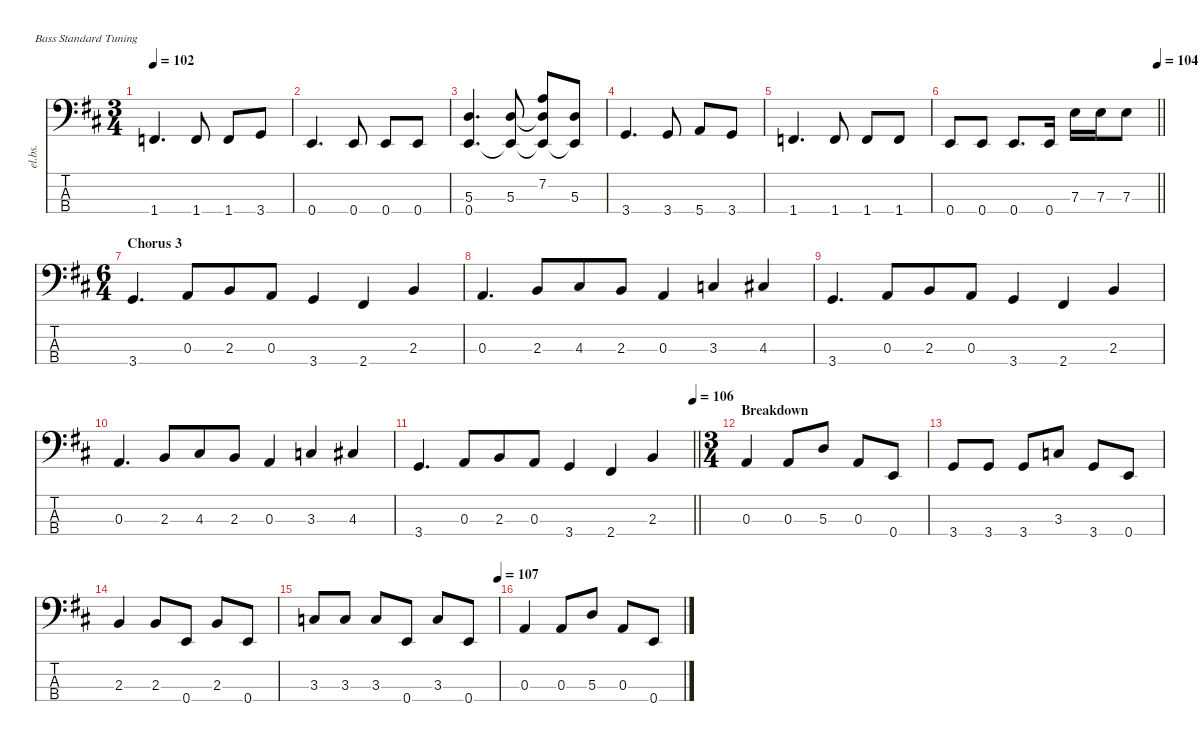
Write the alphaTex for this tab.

\defaultSystemsLayout 4
\hideDynamics
\bracketExtendMode nobrackets
\otherSystemsTrackNameOrientation horizontal
\track ("Jason Newsted" "el.bs.") {defaultSystemsLayout 8 instrument electricbasspick}
\staff {score tabs}
\tuning (G2 D2 A1 E1)
\ts (3 4)
\tempo 102
\clef f4
\ks bminor
1.4{acc forcenatural}.4{d dy f beam Up} 1.4{acc forcenatural}.8{beam Up} 1.4{acc forcenatural}.8{beam Up} 3.4{acc forcenatural}.8{beam Up} |
0.4{acc forcenatural}.4{d beam Up} 0.4{acc forcenatural}.8{beam Up} 0.4{acc forcenatural}.8{beam Up} 0.4{acc forcenatural}.8{beam Up} |
(5.3{acc forcenatural} 0.4{acc forcenatural}).4{d beam Up} (5.3{acc forcenatural} 0.4{t acc forcenatural}).8{beam Up} (7.2{acc forcenatural} 5.3{t acc forcenatural} 0.4{t acc forcenatural}).8{beam Up} (5.3{acc forcenatural} 0.4{t acc forcenatural}).8{beam Up} |
3.4{acc forcenatural}.4{d beam Up} 3.4{acc forcenatural}.8{beam Up} 5.4{acc forcenatural}.8{beam Up} 3.4{acc forcenatural}.8{beam Up} |
1.4{acc forcenatural}.4{d beam Up} 1.4{acc forcenatural}.8{beam Up} 1.4{acc forcenatural}.8{beam Up} 1.4{acc forcenatural}.8{beam Up} |
\tempo (104 1)
\barLineRight lightlight
0.4{acc forcenatural}.8{beam Up} 0.4{acc forcenatural}.8{beam Up} 0.4{acc forcenatural}.8{d beam Up} 0.4{acc forcenatural}.16{beam Up} 7.3{acc forcenatural}.16{beam Down} 7.3{acc forcenatural}.16{beam Down} 7.3{acc forcenatural}.8{beam Down} |
\ts (6 4)
\beaming (8 6 6)
\section ("" "Chorus 3")
3.4{acc forcenatural}.4{d beam Up} 0.3{acc forcenatural}.8{beam Up} 2.3{acc forcenatural}.8{beam Up} 0.3{acc forcenatural}.8{beam Up} 3.4{acc forcenatural}.4{beam Up} 2.4{acc #}.4{beam Up} 2.3{acc forcenatural}.4{beam Up} |
0.3{acc forcenatural}.4{d beam Up} 2.3{acc forcenatural}.8{beam Up} 4.3{acc #}.8{beam Up} 2.3{acc forcenatural}.8{beam Up} 0.3{acc forcenatural}.4{beam Up} 3.3{acc forcenatural}.4{beam Up} 4.3{acc #}.4{beam Up} |
3.4{acc forcenatural}.4{d beam Up} 0.3{acc forcenatural}.8{beam Up} 2.3{acc forcenatural}.8{beam Up} 0.3{acc forcenatural}.8{beam Up} 3.4{acc forcenatural}.4{beam Up} 2.4{acc #}.4{beam Up} 2.3{acc forcenatural}.4{beam Up} |
0.3{acc forcenatural}.4{d beam Up} 2.3{acc forcenatural}.8{beam Up} 4.3{acc #}.8{beam Up} 2.3{acc forcenatural}.8{beam Up} 0.3{acc forcenatural}.4{beam Up} 3.3{acc forcenatural}.4{beam Up} 4.3{acc #}.4{beam Up} |
\tempo (106 1)
\barLineRight lightlight
3.4{acc forcenatural}.4{d beam Up} 0.3{acc forcenatural}.8{beam Up} 2.3{acc forcenatural}.8{beam Up} 0.3{acc forcenatural}.8{beam Up} 3.4{acc forcenatural}.4{beam Up} 2.4{acc #}.4{beam Up} 2.3{acc forcenatural}.4{beam Up} |
\ts (3 4)
\beaming (8 2 2 2)
\section ("" "Breakdown")
0.3{acc forcenatural}.4{beam Up} 0.3{acc forcenatural}.8{beam Up} 5.3{acc forcenatural}.8{beam Up} 0.3{acc forcenatural}.8{beam Up} 0.4{acc forcenatural}.8{beam Up} |
3.4{acc forcenatural}.8{beam Up} 3.4{acc forcenatural}.8{beam Up} 3.4{acc forcenatural}.8{beam Up} 3.3{acc forcenatural}.8{beam Up} 3.4{acc forcenatural}.8{beam Up} 0.4{acc forcenatural}.8{beam Up} |
2.3{acc forcenatural}.4{beam Up} 2.3{acc forcenatural}.8{beam Up} 0.4{acc forcenatural}.8{beam Up} 2.3{acc forcenatural}.8{beam Up} 0.4{acc forcenatural}.8{beam Up} |
\tempo (107 1)
3.3{acc forcenatural}.8{beam Up} 3.3{acc forcenatural}.8{beam Up} 3.3{acc forcenatural}.8{beam Up} 0.4{acc forcenatural}.8{beam Up} 3.3{acc forcenatural}.8{beam Up} 0.4{acc forcenatural}.8{beam Up} |
0.3{acc forcenatural}.4{beam Up} 0.3{acc forcenatural}.8{beam Up} 5.3{acc forcenatural}.8{beam Up} 0.3{acc forcenatural}.8{beam Up} 0.4{acc forcenatural}.8{beam Up}
